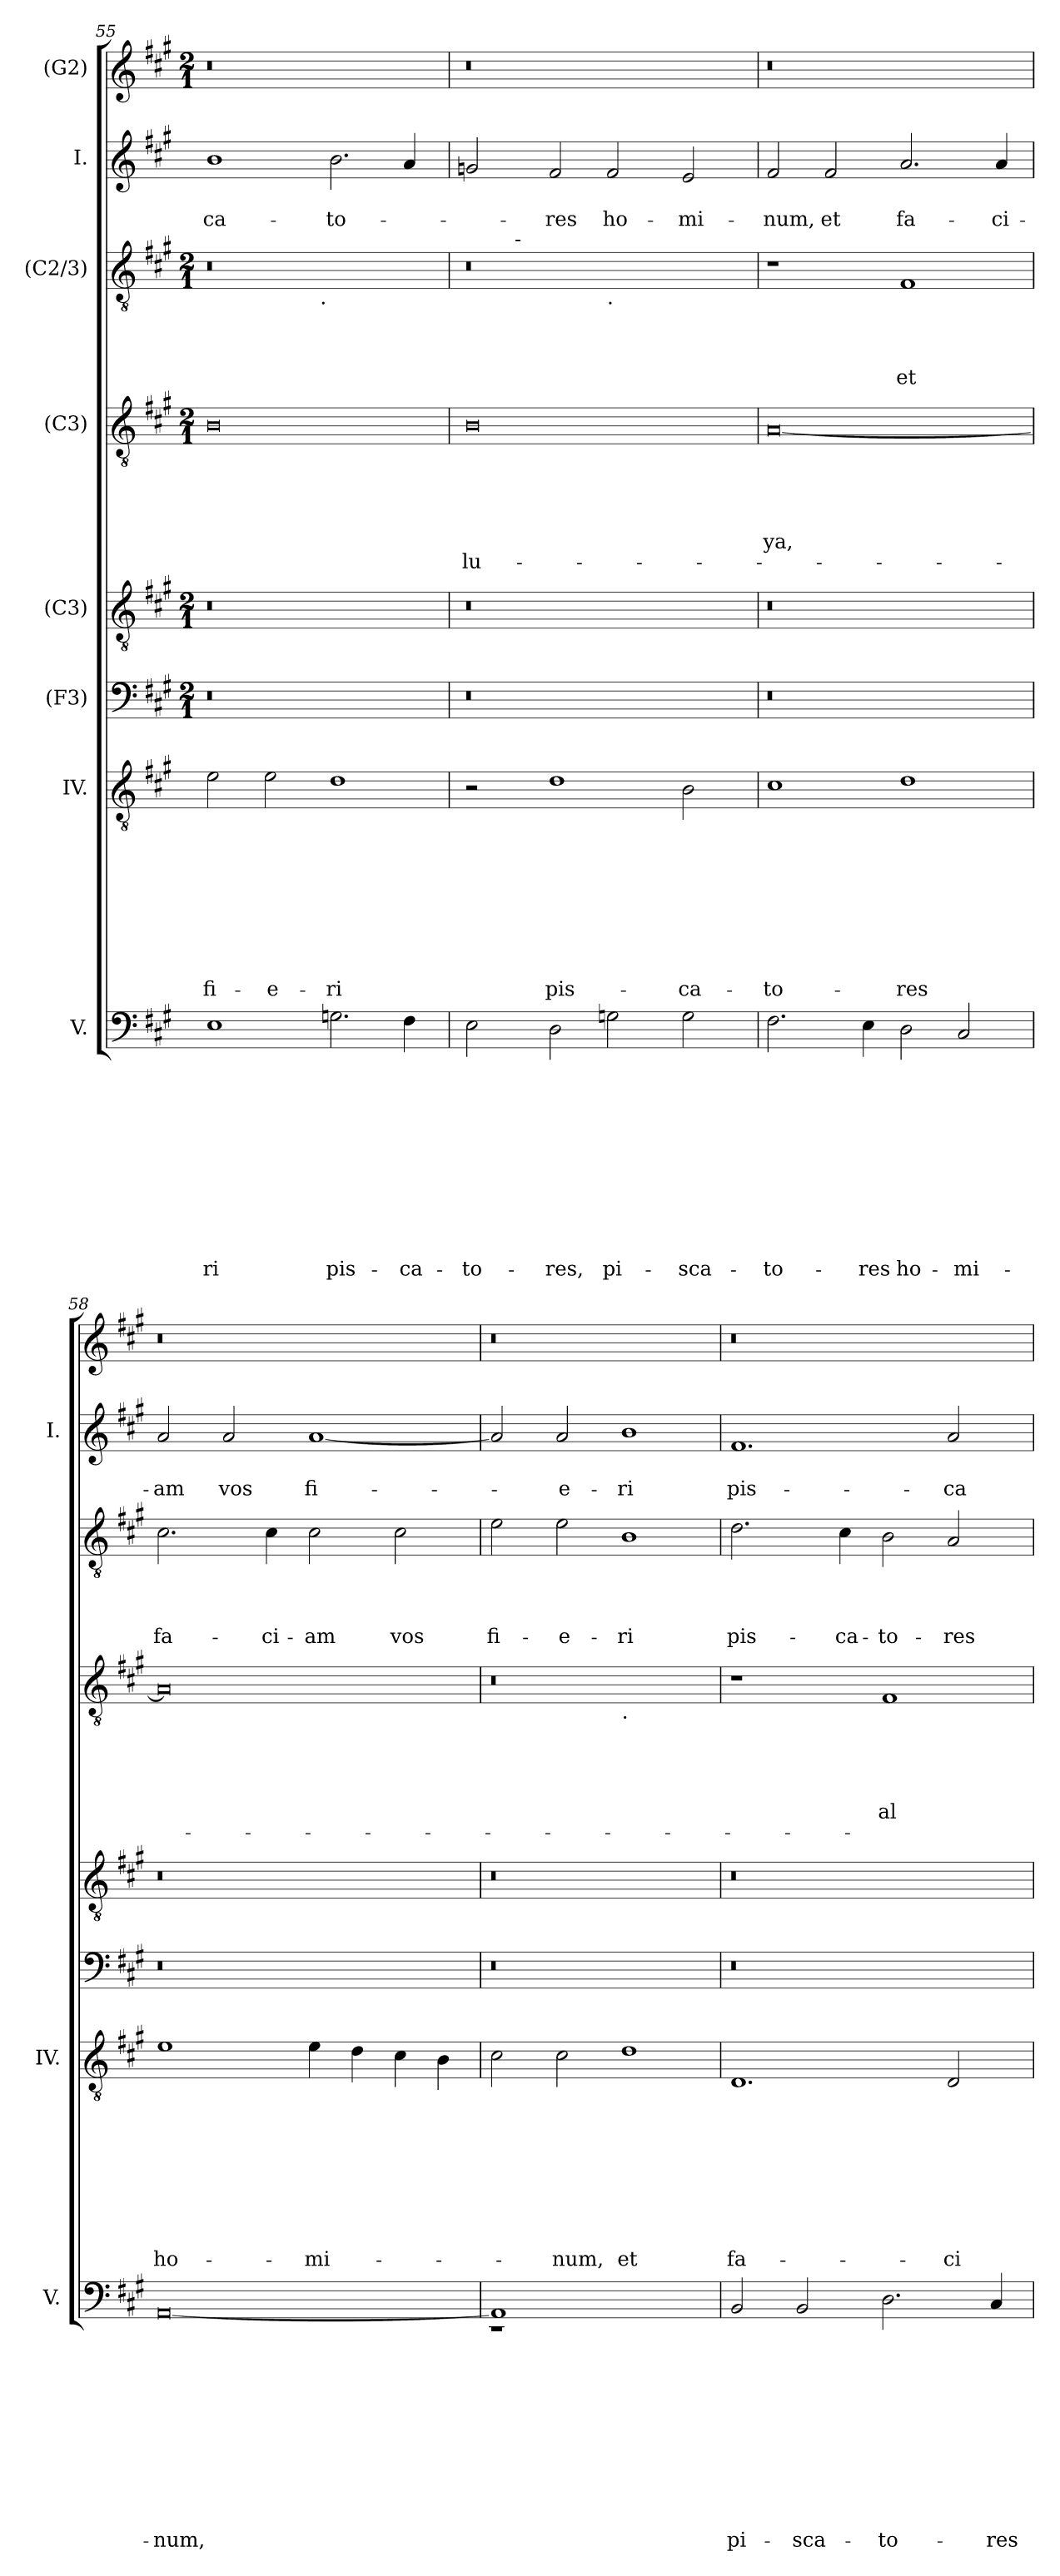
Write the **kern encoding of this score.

**kern	**text	**text	**text	**text	**text	**text	**text	**text	**text	**text	**text	**kern	**text	**text	**text	**text	**text	**text	**text	**text	**text	**kern	**kern	**kern	**text	**text	**text	**text	**text	**text	**kern	**text	**text	**text	**text	**kern	**text	**text	**kern
*part8	*part8	*part8	*part8	*part8	*part8	*part8	*part8	*part8	*part8	*part8	*part8	*part7	*part7	*part7	*part7	*part7	*part7	*part7	*part7	*part7	*part7	*part6	*part5	*part4	*part4	*part4	*part4	*part4	*part4	*part4	*part3	*part3	*part3	*part3	*part3	*part2	*part2	*part2	*part1
*staff8	*staff8	*staff8	*staff8	*staff8	*staff8	*staff8	*staff8	*staff8	*staff8	*staff8	*staff8	*staff7	*staff7	*staff7	*staff7	*staff7	*staff7	*staff7	*staff7	*staff7	*staff7	*staff6	*staff5	*staff4	*staff4	*staff4	*staff4	*staff4	*staff4	*staff4	*staff3	*staff3	*staff3	*staff3	*staff3	*staff2	*staff2	*staff2	*staff1
*I"V.	*	*	*	*	*	*	*	*	*	*	*	*I"IV.	*	*	*	*	*	*	*	*	*	*I"(F3)	*I"(C3)	*I"(C3)	*	*	*	*	*	*	*I"(C2/3)	*	*	*	*	*I"I.	*	*	*I"(G2)
*I'V.	*	*	*	*	*	*	*	*	*	*	*	*I'IV.	*	*	*	*	*	*	*	*	*	*	*	*	*	*	*	*	*	*	*	*	*	*	*	*I'I.	*	*	*
*clefF4	*	*	*	*	*	*	*	*	*	*	*	*clefGv2	*	*	*	*	*	*	*	*	*	*clefF4	*clefGv2	*clefGv2	*	*	*	*	*	*	*clefGv2	*	*	*	*	*clefG2	*	*	*clefG2
*k[f#c#g#]	*	*	*	*	*	*	*	*	*	*	*	*k[f#c#g#]	*	*	*	*	*	*	*	*	*	*k[f#c#g#]	*k[f#c#g#]	*k[f#c#g#]	*	*	*	*	*	*	*k[f#c#g#]	*	*	*	*	*k[f#c#g#]	*	*	*k[f#c#g#]
*A:	*	*	*	*	*	*	*	*	*	*	*	*A:	*	*	*	*	*	*	*	*	*	*A:	*A:	*A:	*	*	*	*	*	*	*A:	*	*	*	*	*A:	*	*	*A:
*	*	*	*	*	*	*	*	*	*	*	*	*	*	*	*	*	*	*	*	*	*	*M2/1	*M2/1	*M2/1	*	*	*	*	*	*	*M2/1	*	*	*	*	*	*	*	*M2/1
=55	=55	=55	=55	=55	=55	=55	=55	=55	=55	=55	=55	=55	=55	=55	=55	=55	=55	=55	=55	=55	=55	=55	=55	=55	=55	=55	=55	=55	=55	=55	=55	=55	=55	=55	=55	=55	=55	=55	=55
!	!	!	!	!	!	!	!	!	!	!	!LO:LY:b	!	!	!	!	!	!	!	!	!	!LO:LY:b	!	!	!	!	!	!	!	!	!	!	!	!	!	!	!	!	!LO:LY:b	!
*	*	*	*	*	*	*	*	*	*	*	*	*	*	*	*	*	*	*	*	*	*	*	*	*	*	*	*	*	*	*	*^	*	*	*	*	*	*	*	*
1E	.	.	.	.	.	.	.	.	.	.	-ri	2e\	.	.	.	.	.	.	.	.	fi-	0r	0r	0B	.	.	.	.	.	.	0r	2ryy	.	.	.	.	1b	.	-ca-	0r
!	!	!	!	!	!	!	!	!	!	!	!	!	!	!	!	!	!	!	!	!	!LO:LY:b	!	!	!	!	!	!	!	!	!	!	!	!	!	!	!	!	!	!	!
.	.	.	.	.	.	.	.	.	.	.	.	2e\	.	.	.	.	.	.	.	.	-e-	.	.	.	.	.	.	.	.	.	.	4...ryy	.	.	.	.	.	.	.	.
!	!	!	!	!	!	!	!	!	!	!	!	!	!	!	!	!	!	!	!	!	!	!	!	!	!	!	!	!	!	!	!	!LO:TX:b:t=.	!	!	!	!	!	!	!	!
.	.	.	.	.	.	.	.	.	.	.	.	.	.	.	.	.	.	.	.	.	.	.	.	.	.	.	.	.	.	.	.	1ryy	.	.	.	.	.	.	.	.
!	!	!	!	!	!	!	!	!	!	!	!LO:LY:b	!	!	!	!	!	!	!	!	!	!LO:LY:b	!	!	!	!	!	!	!	!	!	!	!	!	!	!	!	!	!	!LO:LY:b	!
2.Gn\	.	.	.	.	.	.	.	.	.	.	pis-	1d	.	.	.	.	.	.	.	.	-ri	.	.	.	.	.	.	.	.	.	.	.	.	.	.	.	2.b\	.	-to-	.
!	!	!	!	!	!	!	!	!	!	!	!LO:LY:b	!	!	!	!	!	!	!	!	!	!	!	!	!	!	!	!	!	!	!	!	!	!	!	!	!	!	!	!	!
4F#\	.	.	.	.	.	.	.	.	.	.	-ca-	.	.	.	.	.	.	.	.	.	.	.	.	.	.	.	.	.	.	.	.	.	.	.	.	.	4a/	.	.	.
.	.	.	.	.	.	.	.	.	.	.	.	.	.	.	.	.	.	.	.	.	.	.	.	.	.	.	.	.	.	.	.	32ryy	.	.	.	.	.	.	.	.
!!LO:LB:g=z
=56	=56	=56	=56	=56	=56	=56	=56	=56	=56	=56	=56	=56	=56	=56	=56	=56	=56	=56	=56	=56	=56	=56	=56	=56	=56	=56	=56	=56	=56	=56	=56	=56	=56	=56	=56	=56	=56	=56	=56	=56
!	!	!	!	!	!	!	!	!	!	!	!LO:LY:b	!	!	!	!	!	!	!	!	!	!	!	!	!	!	!	!	!	!	!LO:LY:b:rj	!	!	!	!	!	!	!	!	!	!
*	*	*	*	*	*	*	*	*	*	*	*	*	*	*	*	*	*	*	*	*	*	*	*	*	*	*	*	*	*	*	*	*^	*	*	*	*	*	*	*	*
2E\	.	.	.	.	.	.	.	.	.	.	-to-	2r	.	.	.	.	.	.	.	.	.	0r	0r	0B	.	.	.	.	.	lu-	0r	4ryy	1ryy	.	.	.	.	2g/	.	.	0r
.	.	.	.	.	.	.	.	.	.	.	.	.	.	.	.	.	.	.	.	.	.	.	.	.	.	.	.	.	.	.	.	32ryy	.	.	.	.	.	.	.	.	.
!	!	!	!	!	!	!	!	!	!	!	!	!	!	!	!	!	!	!	!	!	!	!	!	!	!	!	!	!	!	!	!	!LO:TX:a:t=-	!	!	!	!	!	!	!	!	!
.	.	.	.	.	.	.	.	.	.	.	.	.	.	.	.	.	.	.	.	.	.	.	.	.	.	.	.	.	.	.	.	1ryy	.	.	.	.	.	.	.	.	.
!	!	!	!	!	!	!	!	!	!	!	!LO:LY:b	!	!	!	!	!	!	!	!	!	!LO:LY:b	!	!	!	!	!	!	!	!	!	!	!	!	!	!	!	!	!	!	!LO:LY:b	!
2D\	.	.	.	.	.	.	.	.	.	.	-res,	1d	.	.	.	.	.	.	.	.	pis-	.	.	.	.	.	.	.	.	.	.	.	.	.	.	.	.	2f#/	.	-res	.
!	!	!	!	!	!	!	!	!	!	!	!	!	!	!	!	!	!	!	!	!	!	!	!	!	!	!	!	!	!	!	!	!	!LO:TX:b:t=.	!	!	!	!	!	!	!	!
!	!	!	!	!	!	!	!	!	!	!	!LO:LY:b	!	!	!	!	!	!	!	!	!	!	!	!	!	!	!	!	!	!	!	!	!	!	!	!	!	!	!	!	!LO:LY:b	!
2G\	.	.	.	.	.	.	.	.	.	.	pi-	.	.	.	.	.	.	.	.	.	.	.	.	.	.	.	.	.	.	.	.	.	1ryy	.	.	.	.	2f#/	.	ho-	.
.	.	.	.	.	.	.	.	.	.	.	.	.	.	.	.	.	.	.	.	.	.	.	.	.	.	.	.	.	.	.	.	2ryy	.	.	.	.	.	.	.	.	.
!	!	!	!	!	!	!	!	!	!	!	!LO:LY:b	!	!	!	!	!	!	!	!	!	!LO:LY:b	!	!	!	!	!	!	!	!	!	!	!	!	!	!	!	!	!	!	!LO:LY:b	!
2G\	.	.	.	.	.	.	.	.	.	.	-sca-	2B\	.	.	.	.	.	.	.	.	-ca-	.	.	.	.	.	.	.	.	.	.	.	.	.	.	.	.	2e/	.	-mi-	.
.	.	.	.	.	.	.	.	.	.	.	.	.	.	.	.	.	.	.	.	.	.	.	.	.	.	.	.	.	.	.	.	8..ryy	.	.	.	.	.	.	.	.	.
=57	=57	=57	=57	=57	=57	=57	=57	=57	=57	=57	=57	=57	=57	=57	=57	=57	=57	=57	=57	=57	=57	=57	=57	=57	=57	=57	=57	=57	=57	=57	=57	=57	=57	=57	=57	=57	=57	=57	=57	=57	=57
!	!	!	!	!	!	!	!	!	!	!	!LO:LY:b	!	!	!	!	!	!	!	!	!	!LO:LY:b	!	!	!	!	!	!	!	!LO:LY:b	!	!	!	!	!	!	!	!	!	!	!LO:LY:b	!
*	*	*	*	*	*	*	*	*	*	*	*	*	*	*	*	*	*	*	*	*	*	*	*	*	*	*	*	*	*	*	*v	*v	*v	*	*	*	*	*	*	*	*
2.F#\	.	.	.	.	.	.	.	.	.	.	-to-	1c#	.	.	.	.	.	.	.	.	-to-	0r	0r	[<0A	.	.	.	.	-ya,	.	1r	.	.	.	.	2f#/	.	-num,	0r
!	!	!	!	!	!	!	!	!	!	!	!	!	!	!	!	!	!	!	!	!	!	!	!	!	!	!	!	!	!	!	!	!	!	!	!	!	!	!LO:LY:b	!
.	.	.	.	.	.	.	.	.	.	.	.	.	.	.	.	.	.	.	.	.	.	.	.	.	.	.	.	.	.	.	.	.	.	.	.	2f#/	.	et	.
!	!	!	!	!	!	!	!	!	!	!	!LO:LY:b	!	!	!	!	!	!	!	!	!	!	!	!	!	!	!	!	!	!	!	!	!	!	!	!	!	!	!	!
4E\	.	.	.	.	.	.	.	.	.	.	-res	.	.	.	.	.	.	.	.	.	.	.	.	.	.	.	.	.	.	.	.	.	.	.	.	.	.	.	.
!	!	!	!	!	!	!	!	!	!	!	!LO:LY:b	!	!	!	!	!	!	!	!	!	!LO:LY:b	!	!	!	!	!	!	!	!	!	!	!	!	!	!LO:LY:b	!	!	!LO:LY:b	!
2D\	.	.	.	.	.	.	.	.	.	.	ho-	1d	.	.	.	.	.	.	.	.	-res	.	.	.	.	.	.	.	.	.	1F#	.	.	.	et	2.a/	.	fa-	.
!	!	!	!	!	!	!	!	!	!	!	!LO:LY:b	!	!	!	!	!	!	!	!	!	!	!	!	!	!	!	!	!	!	!	!	!	!	!	!	!	!	!	!
2C#/	.	.	.	.	.	.	.	.	.	.	-mi-	.	.	.	.	.	.	.	.	.	.	.	.	.	.	.	.	.	.	.	.	.	.	.	.	.	.	.	.
!	!	!	!	!	!	!	!	!	!	!	!	!	!	!	!	!	!	!	!	!	!	!	!	!	!	!	!	!	!	!	!	!	!	!	!	!	!	!LO:LY:b	!
.	.	.	.	.	.	.	.	.	.	.	.	.	.	.	.	.	.	.	.	.	.	.	.	.	.	.	.	.	.	.	.	.	.	.	.	4a/	.	-ci-	.
=58	=58	=58	=58	=58	=58	=58	=58	=58	=58	=58	=58	=58	=58	=58	=58	=58	=58	=58	=58	=58	=58	=58	=58	=58	=58	=58	=58	=58	=58	=58	=58	=58	=58	=58	=58	=58	=58	=58	=58
!	!	!	!	!	!	!	!	!	!	!	!LO:LY:b	!	!	!	!	!	!	!	!	!	!LO:LY:b	!	!	!	!	!	!	!	!	!	!	!	!	!	!LO:LY:b	!	!	!LO:LY:b	!
[<0AA	.	.	.	.	.	.	.	.	.	.	-num,	1e	.	.	.	.	.	.	.	.	ho-	0r	0r	0A]	.	.	.	.	.	.	2.c#\	.	.	.	fa-	2a/	.	-am	0r
!	!	!	!	!	!	!	!	!	!	!	!	!	!	!	!	!	!	!	!	!	!	!	!	!	!	!	!	!	!	!	!	!	!	!	!	!	!	!LO:LY:b	!
.	.	.	.	.	.	.	.	.	.	.	.	.	.	.	.	.	.	.	.	.	.	.	.	.	.	.	.	.	.	.	.	.	.	.	.	2a/	.	vos	.
!	!	!	!	!	!	!	!	!	!	!	!	!	!	!	!	!	!	!	!	!	!	!	!	!	!	!	!	!	!	!	!	!	!	!	!LO:LY:b	!	!	!	!
.	.	.	.	.	.	.	.	.	.	.	.	.	.	.	.	.	.	.	.	.	.	.	.	.	.	.	.	.	.	.	4c#\	.	.	.	-ci-	.	.	.	.
!	!	!	!	!	!	!	!	!	!	!	!	!	!	!	!	!	!	!	!	!	!LO:LY:b	!	!	!	!	!	!	!	!	!	!	!	!	!	!LO:LY:b:rj	!	!	!LO:LY:b	!
.	.	.	.	.	.	.	.	.	.	.	.	4e\	.	.	.	.	.	.	.	.	-mi-	.	.	.	.	.	.	.	.	.	2c#\	.	.	.	-am	[<1a	.	fi-	.
.	.	.	.	.	.	.	.	.	.	.	.	4d\	.	.	.	.	.	.	.	.	.	.	.	.	.	.	.	.	.	.	.	.	.	.	.	.	.	.	.
!	!	!	!	!	!	!	!	!	!	!	!	!	!	!	!	!	!	!	!	!	!	!	!	!	!	!	!	!	!	!	!	!	!	!	!LO:LY:b	!	!	!	!
.	.	.	.	.	.	.	.	.	.	.	.	4c#\	.	.	.	.	.	.	.	.	.	.	.	.	.	.	.	.	.	.	2c#\	.	.	.	vos	.	.	.	.
.	.	.	.	.	.	.	.	.	.	.	.	4B\	.	.	.	.	.	.	.	.	.	.	.	.	.	.	.	.	.	.	.	.	.	.	.	.	.	.	.
=59	=59	=59	=59	=59	=59	=59	=59	=59	=59	=59	=59	=59	=59	=59	=59	=59	=59	=59	=59	=59	=59	=59	=59	=59	=59	=59	=59	=59	=59	=59	=59	=59	=59	=59	=59	=59	=59	=59	=59
*^	*	*	*	*	*	*	*	*	*	*	*	*	*	*	*	*	*	*	*	*	*	*	*	*	*	*	*	*	*	*	*	*	*	*	*	*	*	*	*
!	!LO:N:vis=1	!	!	!	!	!	!	!	!	!	!	!	!	!	!	!	!	!	!	!	!	!	!	!	!	!	!	!	!	!	!	!	!	!	!	!LO:LY:b	!	!	!	!
*	*	*	*	*	*	*	*	*	*	*	*	*	*	*	*	*	*	*	*	*	*	*	*	*	*^	*	*	*	*	*	*	*	*	*	*	*	*	*	*	*
1AA]	0rEE	.	.	.	.	.	.	.	.	.	.	.	2c#\	.	.	.	.	.	.	.	.	.	0r	0r	0r	1ryy	.	.	.	.	.	.	2e\	.	.	.	fi-	2a/]	.	.	0r
!	!	!	!	!	!	!	!	!	!	!	!	!	!	!	!	!	!	!	!	!	!	!LO:LY:b	!	!	!	!	!	!	!	!	!	!	!	!	!	!	!LO:LY:b	!	!	!LO:LY:b	!
.	.	.	.	.	.	.	.	.	.	.	.	.	2c#\	.	.	.	.	.	.	.	.	-num,	.	.	.	.	.	.	.	.	.	.	2e\	.	.	.	-e-	2a/	.	-e-	.
!	!	!	!	!	!	!	!	!	!	!	!	!	!	!	!	!	!	!	!	!	!	!	!	!	!	!LO:TX:b:t=.	!	!	!	!	!	!	!	!	!	!	!	!	!	!	!
!	!	!	!	!	!	!	!	!	!	!	!	!	!	!	!	!	!	!	!	!	!	!LO:LY:b	!	!	!	!	!	!	!	!	!	!	!	!	!	!	!LO:LY:b	!	!	!LO:LY:b	!
1ryy	.	.	.	.	.	.	.	.	.	.	.	.	1d	.	.	.	.	.	.	.	.	et	.	.	.	1ryy	.	.	.	.	.	.	1B	.	.	.	-ri	1b	.	-ri	.
*v	*v	*	*	*	*	*	*	*	*	*	*	*	*	*	*	*	*	*	*	*	*	*	*	*	*	*	*	*	*	*	*	*	*	*	*	*	*	*	*	*	*
=60	=60	=60	=60	=60	=60	=60	=60	=60	=60	=60	=60	=60	=60	=60	=60	=60	=60	=60	=60	=60	=60	=60	=60	=60	=60	=60	=60	=60	=60	=60	=60	=60	=60	=60	=60	=60	=60	=60	=60	=60
!	!	!	!	!	!	!	!	!	!	!	!LO:LY:b	!	!	!	!	!	!	!	!	!	!LO:LY:b	!	!	!	!	!	!	!	!	!	!	!	!	!	!	!LO:LY:b	!	!	!LO:LY:b	!
*	*	*	*	*	*	*	*	*	*	*	*	*	*	*	*	*	*	*	*	*	*	*	*	*v	*v	*	*	*	*	*	*	*	*	*	*	*	*	*	*	*
2BB/	.	.	.	.	.	.	.	.	.	.	pi-	1.D	.	.	.	.	.	.	.	.	fa-	0r	0r	1r	.	.	.	.	.	.	2.d\	.	.	.	pis-	1.f#	.	pis-	0r
!	!	!	!	!	!	!	!	!	!	!	!LO:LY:b	!	!	!	!	!	!	!	!	!	!	!	!	!	!	!	!	!	!	!	!	!	!	!	!	!	!	!	!
2BB/	.	.	.	.	.	.	.	.	.	.	-sca-	.	.	.	.	.	.	.	.	.	.	.	.	.	.	.	.	.	.	.	.	.	.	.	.	.	.	.	.
!	!	!	!	!	!	!	!	!	!	!	!	!	!	!	!	!	!	!	!	!	!	!	!	!	!	!	!	!	!	!	!	!	!	!	!LO:LY:b	!	!	!	!
.	.	.	.	.	.	.	.	.	.	.	.	.	.	.	.	.	.	.	.	.	.	.	.	.	.	.	.	.	.	.	4c#\	.	.	.	-ca-	.	.	.	.
!	!	!	!	!	!	!	!	!	!	!	!LO:LY:b	!	!	!	!	!	!	!	!	!	!	!	!	!	!	!	!	!	!LO:LY:b	!	!	!	!	!	!LO:LY:b	!	!	!	!
2.D\	.	.	.	.	.	.	.	.	.	.	-to-	.	.	.	.	.	.	.	.	.	.	.	.	[>1F#	.	.	.	.	al-	.	2B\	.	.	.	-to-	.	.	.	.
!	!	!	!	!	!	!	!	!	!	!	!	!	!	!	!	!	!	!	!	!	!LO:LY:b	!	!	!	!	!	!	!	!	!	!	!	!	!	!LO:LY:b	!	!	!LO:LY:b	!
.	.	.	.	.	.	.	.	.	.	.	.	2D/	.	.	.	.	.	.	.	.	-ci-	.	.	.	.	.	.	.	.	.	2A/	.	.	.	-res	2a/	.	-ca-	.
!	!	!	!	!	!	!	!	!	!	!	!LO:LY:b	!	!	!	!	!	!	!	!	!	!	!	!	!	!	!	!	!	!	!	!	!	!	!	!	!	!	!	!
4C#/	.	.	.	.	.	.	.	.	.	.	-res	.	.	.	.	.	.	.	.	.	.	.	.	.	.	.	.	.	.	.	.	.	.	.	.	.	.	.	.
=	=	=	=	=	=	=	=	=	=	=	=	=	=	=	=	=	=	=	=	=	=	=	=	=	=	=	=	=	=	=	=	=	=	=	=	=	=	=	=
*-	*-	*-	*-	*-	*-	*-	*-	*-	*-	*-	*-	*-	*-	*-	*-	*-	*-	*-	*-	*-	*-	*-	*-	*-	*-	*-	*-	*-	*-	*-	*-	*-	*-	*-	*-	*-	*-	*-	*-
